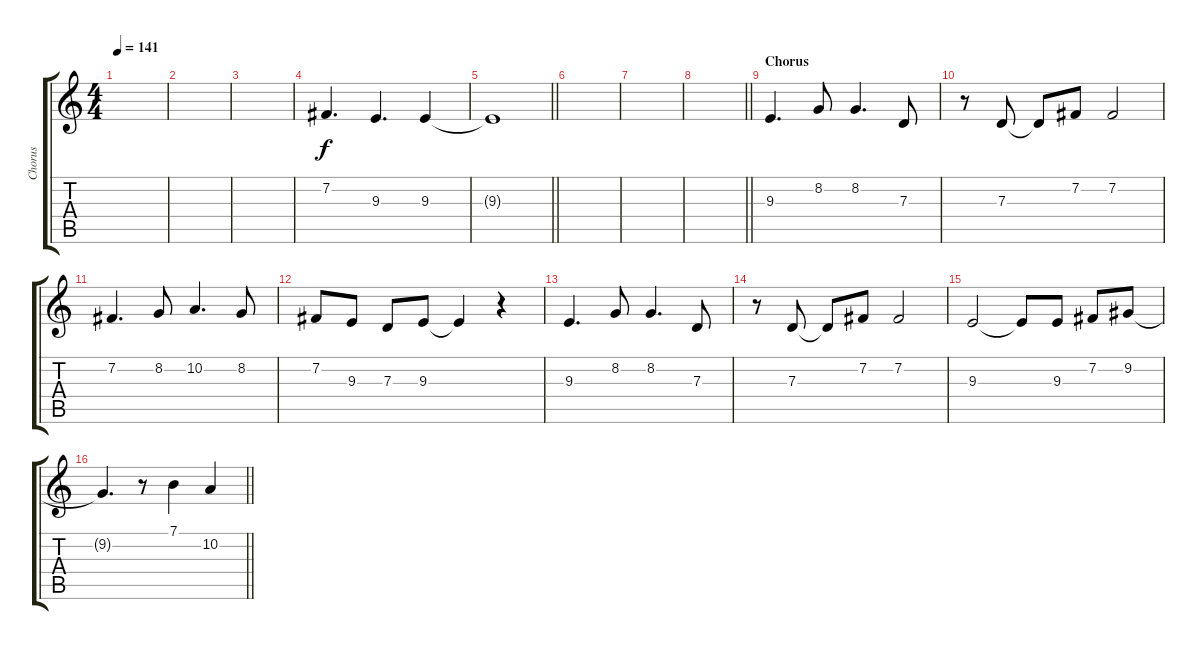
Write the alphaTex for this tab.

\track ("Chorus" "Chorus") {instrument viola}
\staff {score tabs}
\tuning (E4 B3 G3 D3 A2 E2) {hide}
\ts (4 4)
\tempo 141
\clef g2
\ks c
|
|
|
7.2.4{d} 9.3.4{d} 9.3.4 |
\barLineRight lightlight
9.3{t}.1 |
|
|
\barLineRight lightlight
|
\section ("" "Chorus")
9.3.4{d} 8.2.8 8.2.4{d} 7.3.8 |
r.8 7.3.8 7.3{t}.8 7.2.8 7.2.2 |
7.2.4{d} 8.2.8 10.2.4{d} 8.2.8 |
7.2.8 9.3.8 7.3.8 9.3.8 9.3{t}.4 r.4 |
9.3.4{d} 8.2.8 8.2.4{d} 7.3.8 |
r.8 7.3.8 7.3{t}.8 7.2.8 7.2.2 |
9.3.2 9.3{t}.8 9.3.8 7.2.8 9.2.8 |
\barLineRight lightlight
9.2{t}.4{d} r.8 7.1.4 10.2.4
